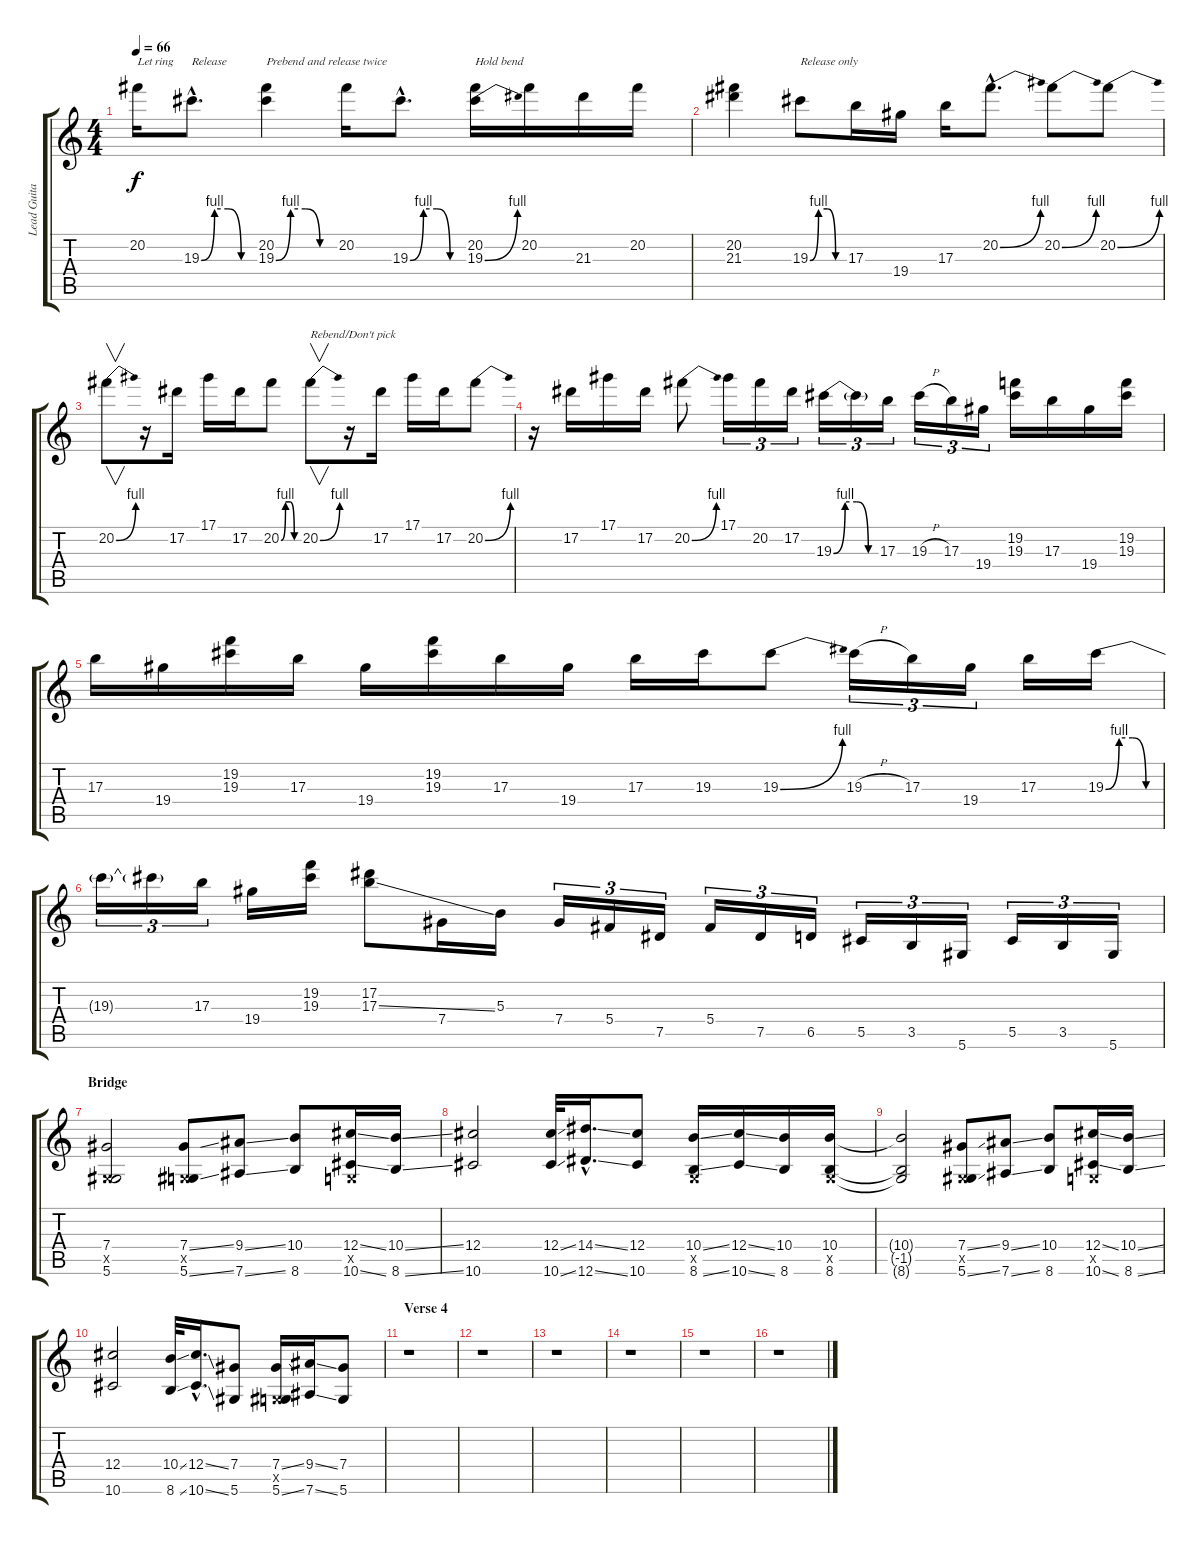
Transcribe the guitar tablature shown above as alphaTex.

\track ("Lead Guitar (Kirk)" "Lead Guita") {instrument overdrivenguitar}
\staff {score tabs}
\tuning (Eb4 Bb3 Gb3 Db3 Ab2 Eb2) {hide}
\ts (4 4)
\tempo 66
\clef g2
\ks c
20.2.16{txt "Let ring" dy f} 19.3{be (custom 0 0 15 4 30 4 45 0 60 0) hac}.8{d txt "Release"} (20.2 19.3{be (custom 0 0 15 4 30 4 45 0 60 0)}).4{txt "Prebend and release twice"} 20.2.16 19.3{be (custom 0 0 15 4 30 4 45 0 60 0) hac}.8{d} (20.2 19.3{be (bend 0 0 60 4)}).16{txt "Hold bend"} 20.2.16 21.3.16 20.2.16 |
(20.2 21.3).4 19.3{be (custom 0 0 15 4 30 4 45 0 60 0)}.8{txt "Release only"} 17.3.16 19.4.16 17.3.16 20.2{be (bend 0 0 60 4) hac}.8{d} 20.2{be (bend 0 0 60 4)}.8 20.2{be (bend 0 0 60 4)}.8 |
20.2{be (bend 0 0 60 4)}.8{v} r.16 17.2.16 17.1.16 17.2.16 20.2{be (custom 0 0 15 4 30 4 45 0 60 0)}.8 20.2{be (bend 0 0 60 4)}.8{v txt "Rebend/Don't pick"} r.16 17.2.16 17.1.16 17.2.16 20.2{be (bend 0 0 60 4)}.8 |
r.16 17.2.16 17.1.16 17.2.16 20.2{be (bend 0 0 60 4)}.8 17.1.16{tu (3 2)} 20.2.16{tu (3 2)} 17.2.16{tu (3 2)} 19.3{be (custom 0 0 15 4 30 4 45 0 60 0)}.16{tu (3 2)} 19.3{t}.16{tu (3 2)} 17.3.16{tu (3 2)} 19.3{h}.16{tu (3 2)} 17.3.16{tu (3 2)} 19.4.16{tu (3 2)} (19.2 19.3).16 17.3.16 19.4.16 (19.2 19.3).16 |
17.3.16 19.4.16 (19.2 19.3).16 17.3.16 19.4.16 (19.2 19.3).16 17.3.16 19.4.16 17.3.16 19.3.16 19.3{be (bend 0 0 60 4)}.8 19.3{h}.16{tu (3 2)} 17.3.16{tu (3 2)} 19.4.16{tu (3 2)} 17.3.16 19.3{be (custom 0 0 15 4 30 4 45 0 60 0)}.16 |
19.3{t}.16{tu (3 2)} 19.3{t}.16{tu (3 2)} 17.3.16{tu (3 2)} 19.4.16 (19.2 19.3).16 (17.2 17.3{ss}).8 7.4.16 5.3.16 7.4.16{tu (3 2)} 5.4.16{tu (3 2)} 7.5.16{tu (3 2)} 5.4.16{tu (3 2)} 7.5.16{tu (3 2)} 6.5.16{tu (3 2)} 5.5.16{tu (3 2)} 3.5.16{tu (3 2)} 5.6.16{tu (3 2)} 5.5.16{tu (3 2)} 3.5.16{tu (3 2)} 5.6.16{tu (3 2)} |
\section ("" "Bridge")
(7.4 -1.5{x} 5.6).2 (7.4{ss} -1.5{x} 5.6{ss}).8 (9.4{ss} 7.6{ss}).8 (10.4 8.6).8 (12.4{ss} -1.5{x} 10.6{ss}).16 (10.4{ss} 8.6{ss}).16 |
(12.4 10.6).2 (12.4{ss} 10.6{ss}).32 (14.4{ss hac} 12.6{ss hac}).16{d} (12.4 10.6).8 (10.4{ss} -1.5{x} 8.6{ss}).16 (12.4{ss} 10.6{ss}).16 (10.4 8.6).16 (10.4 -1.5{x} 8.6).16 |
(10.4{t} -1.5{t} 8.6{t}).2 (7.4{ss} -1.5{x} 5.6{ss}).8 (9.4{ss} 7.6{ss}).8 (10.4 8.6).8 (12.4{ss} -1.5{x} 10.6{ss}).16 (10.4{ss} 8.6{ss}).16 |
(12.4 10.6).2 (10.4{ss} 8.6{ss}).32 (12.4{ss hac} 10.6{ss hac}).16{d} (7.4 5.6).8 (7.4{ss} -1.5{x} 5.6{ss}).16 (9.4{ss} 7.6{ss}).16 (7.4 5.6).8 |
\section ("" "Verse 4")
r.1 |
r.1 |
r.1 |
r.1 |
r.1 |
r.1
